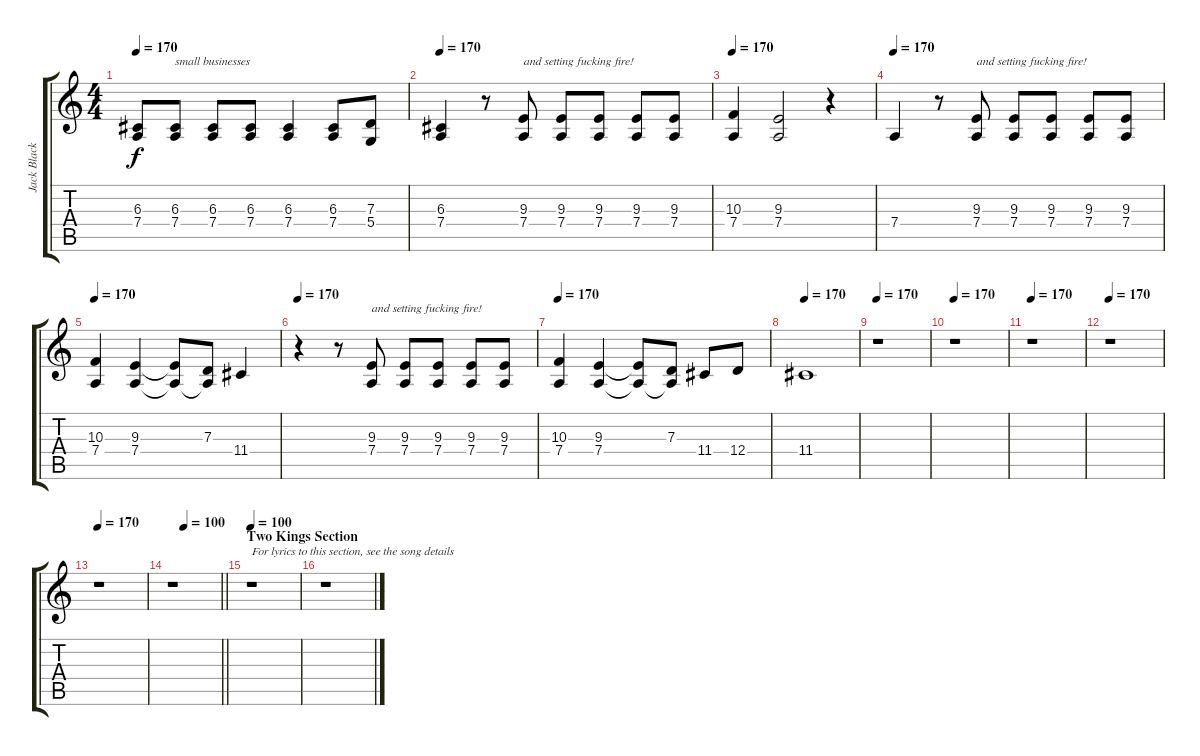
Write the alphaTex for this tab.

\track ("Jack Black (Lead Vocals)" "Jack Black") {instrument clarinet}
\staff {score tabs}
\tuning (E4 B3 G3 D3 A2 E2) {hide}
\ts (4 4)
\tempo 170
\clef g2
\ks c
(6.3 7.4).8{dy f} (6.3 7.4).8{txt "small businesses"} (6.3 7.4).8 (6.3 7.4).8 (6.3 7.4).4 (6.3 7.4).8 (7.3 5.4).8 |
\tempo 170
(6.3 7.4).4 r.8 (9.3 7.4).8{txt "and setting fucking fire!"} (9.3 7.4).8 (9.3 7.4).8 (9.3 7.4).8 (9.3 7.4).8 |
\tempo 170
(10.3 7.4).4 (9.3 7.4).2 r.4 |
\tempo 170
7.4.4 r.8 (9.3 7.4).8{txt "and setting fucking fire!"} (9.3 7.4).8 (9.3 7.4).8 (9.3 7.4).8 (9.3 7.4).8 |
\tempo 170
(10.3 7.4).4 (9.3 7.4).4 (9.3{t} 7.4{t}).8 (7.3 7.4{t}).8 11.4.4 |
\tempo 170
r.4 r.8 (9.3 7.4).8{txt "and setting fucking fire!"} (9.3 7.4).8 (9.3 7.4).8 (9.3 7.4).8 (9.3 7.4).8 |
\tempo 170
(10.3 7.4).4 (9.3 7.4).4 (9.3{t} 7.4{t}).8 (7.3 7.4{t}).8 11.4.8 12.4.8 |
\tempo 170
11.4.1 |
\tempo 170
r.1 |
\tempo 170
r.1 |
\tempo 170
r.1 |
\tempo 170
r.1 |
\tempo 170
r.1 |
\tempo (100 0.25)
\barLineRight lightlight
r.1 |
\section ("" "Two Kings Section")
\tempo 100
r.1{txt "For lyrics to this section, see the song details"} |
r.1
